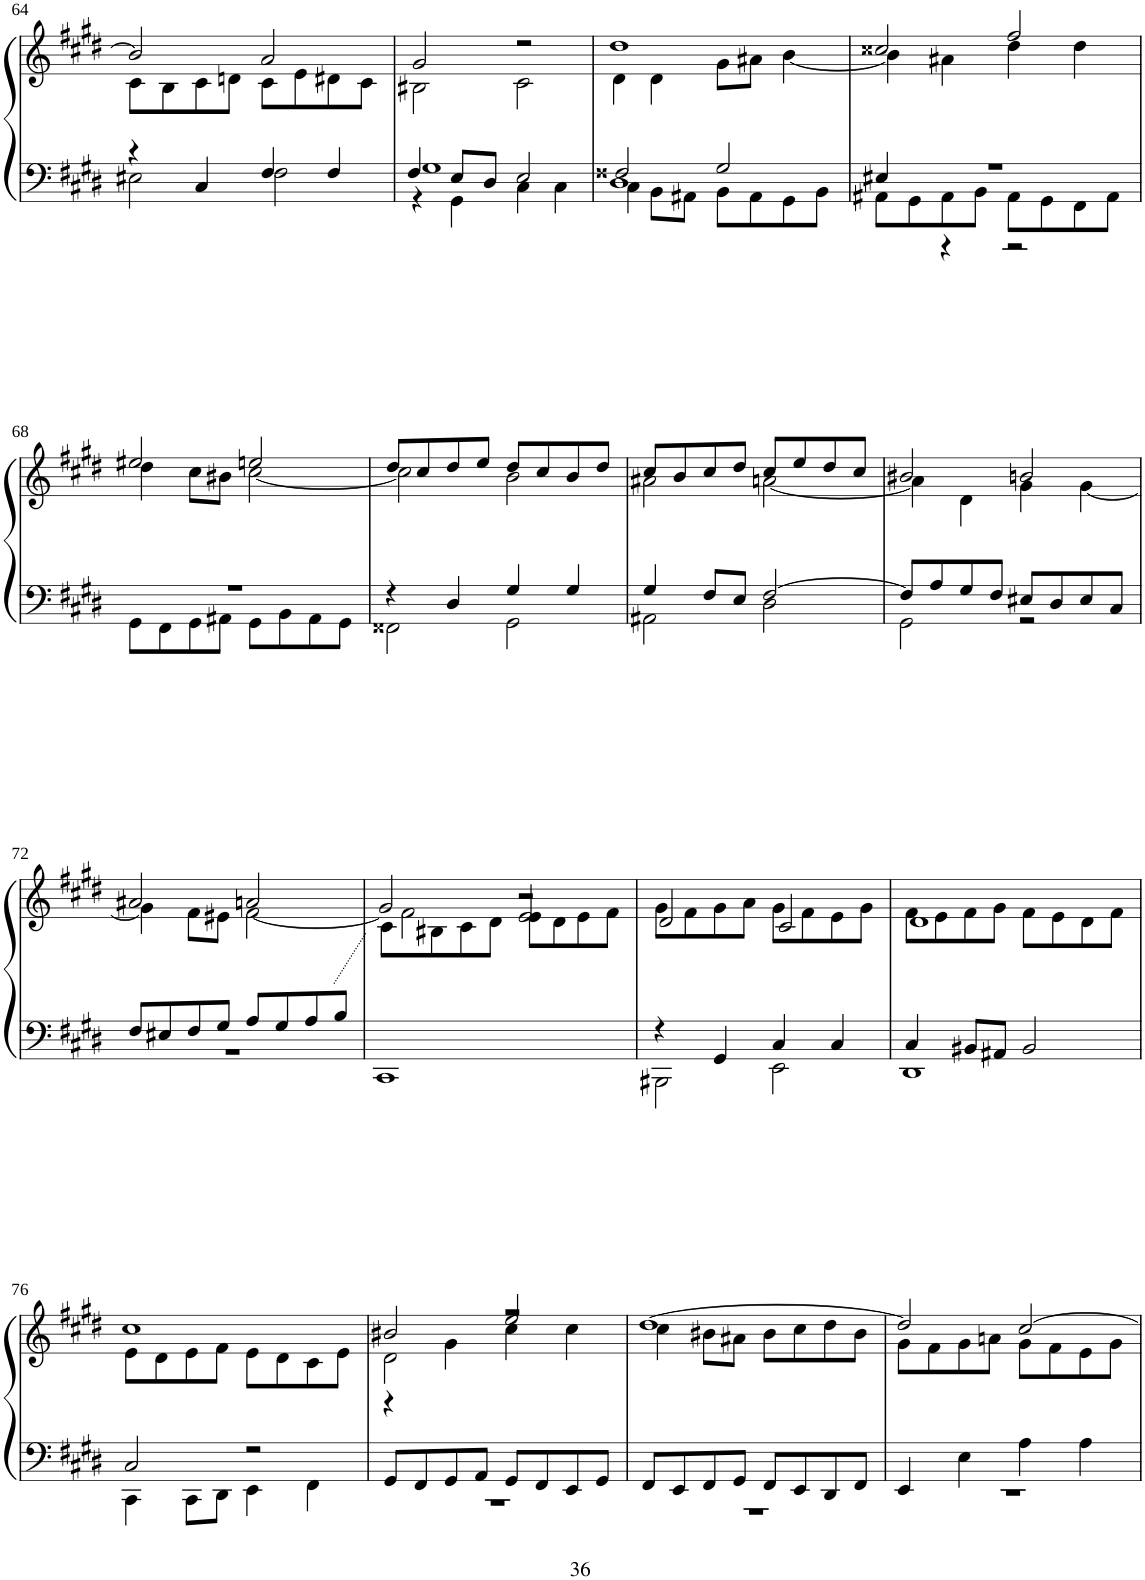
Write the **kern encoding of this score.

**kern	**kern
*part1	*part1
*staff2	*staff1
*I"Piano	*
*I'Pno	*
!!LO:PB:g=z
*clefF4	*clefG2
*k[f#c#g#d#]	*k[f#c#g#d#]
*M4/4	*M4/4
*met(c|)	*met(c|)
=64	=64
*^	*^
4r	2E#X\	2b/]	8c#\L
.	.	.	8B\
4C#/	.	.	8c#\
.	.	.	8dn\J
4F#/	2F#\	2a/	8c#\L
.	.	.	8e\
4F#/	.	.	8d#X\
.	.	.	8c#\J
=65	=65	=65	=65
*	*^	*	*
4F#/	4r	1G#	2g#/	2B#X\
8E/L	4GG#\	.	.	.
8D#/J	.	.	.	.
2E/	4C#\	.	2r	2c#\
.	4C#\	.	.	.
=66	=66	=66	=66	=66
1D#	4C#\	2F##X/	1dd#	4d#\
.	8BB\L	.	.	4d#\
.	8AA#X\J	.	.	.
.	8BB\L	2G#/	.	8g#\L
.	8AA#\	.	.	8a#X\J
.	8GG#\	.	.	[4b\
.	8BB\J	.	.	.
=67	=67	=67	=67	=67
1r	8AA#X\L	4E#X/	2cc##X/	4b\]
.	8GG#\	.	.	.
.	8AA#\	4r	.	4a#X\
.	8BB\J	.	.	.
.	8AA#\L	2r	2ff#/	4dd#\
.	8GG#\	.	.	.
.	8FF#\	.	.	4dd#\
.	8AA#\J	.	.	.
*	*v	*v	*	*
!!LO:LB:g=z	!!
=68	=68	=68	=68
1r	8GG#\L	2ee#X/	4dd#\
.	8FF#\	.	.
.	8GG#\	.	8cc#\L
.	8AA#X\J	.	8b#X\J
.	8GG#\L	2een/	[2cc#\
.	8BB\	.	.
.	8AA#\	.	.
.	8GG#\J	.	.
=69	=69	=69	=69
4r	2FF##X\	8dd#/L	2cc#\]
.	.	8cc#/	.
4D#/	.	8dd#/	.
.	.	8ee/J	.
4G#/	2GG#\	8dd#/L	2b\
.	.	8cc#/	.
4G#/	.	8b/	.
.	.	8dd#/J	.
=70	=70	=70	=70
4G#/	2AA#X\	8cc#/L	2a#X\
.	.	8b/	.
8F#/L	.	8cc#/	.
8E/J	.	8dd#/J	.
[2F#/	2D#\	8cc#/L	[2an\
.	.	8ee/	.
.	.	8dd#/	.
.	.	8cc#/J	.
=71	=71	=71	=71
8F#/L]	2GG#\	2b#X/	4a\]
8A/	.	.	.
8G#/	.	.	4d#\
8F#/J	.	.	.
8E#X/L	2r	2bn/	4g#\
8D#/	.	.	.
8E#/	.	.	[4g#\
8C#/J	.	.	.
!!LO:LB:g=z	!!
=72	=72	=72	=72
8F#/L	1r	2a#X/	4g#\]
8E#X/	.	.	.
8F#/	.	.	8f#\L
8G#/J	.	.	8e#X\J
8A/L	.	2an/	[2f#\
8G#/	.	.	.
8A/	.	.	.
8B/J	.	.	.
*v	*v	*	*
=73	=73	=73
*	*	*^
1CC#	2g#/	2f#\]	8c#\L
.	.	.	8B#X\
.	.	.	8c#\
.	.	.	8d#\J
.	2e/	2r	8e\L
.	.	.	8d#\
.	.	.	8e\
.	.	.	8f#\J
*	*	*v	*v
=74	=74	=74
*^	*	*
4r	2BBB#X\	2d#/	8g#\L
.	.	.	8f#\
4GG#/	.	.	8g#\
.	.	.	8a\J
4C#/	2EE\	2c#/	8g#\L
.	.	.	8f#\
4C#/	.	.	8e\
.	.	.	8g#\J
=75	=75	=75	=75
4C#/	1DD#	1d#	8f#\L
.	.	.	8e\
8BB#X/L	.	.	8f#\
8AA#X/J	.	.	8g#\J
2BB#/	.	.	8f#\L
.	.	.	8e\
.	.	.	8d#\
.	.	.	8f#\J
!!LO:LB:g=z	!!
=76	=76	=76	=76
2C#/	4CC#\	1cc#	8e\L
.	.	.	8d#\
.	8CC#\L	.	8e\
.	8DD#\J	.	8f#\J
2r	4EE\	.	8e\L
.	.	.	8d#\
.	4FF#\	.	8c#\
.	.	.	8e\J
=77	=77	=77	=77
*	*	*	*^
8GG#/L	1r	2b#X/	2d#\	4r
8FF#/	.	.	.	.
8GG#/	.	.	.	4g#\
8AA/J	.	.	.	.
8GG#/L	.	2ee/	2r	4cc#\
8FF#/	.	.	.	.
8EE/	.	.	.	4cc#\
8GG#/J	.	.	.	.
*	*	*	*v	*v
=78	=78	=78	=78
8FF#/L	1r	[1dd#	4cc#\
8EE/	.	.	.
8FF#/	.	.	8b#X\L
8GG#/J	.	.	8a#X\J
8FF#/L	.	.	8b#\L
8EE/	.	.	8cc#\
8DD#/	.	.	8dd#\
8FF#/J	.	.	8b#\J
=79	=79	=79	=79
4EE/	1r	2dd#/]	8g#\L
.	.	.	8f#\
4E\	.	.	8g#\
.	.	.	8an\J
4A\	.	[2cc#/	8g#\L
.	.	.	8f#\
4A\	.	.	8e\
.	.	.	8g#\J
*v	*v	*	*
*	*v	*v
=	=
*-	*-
